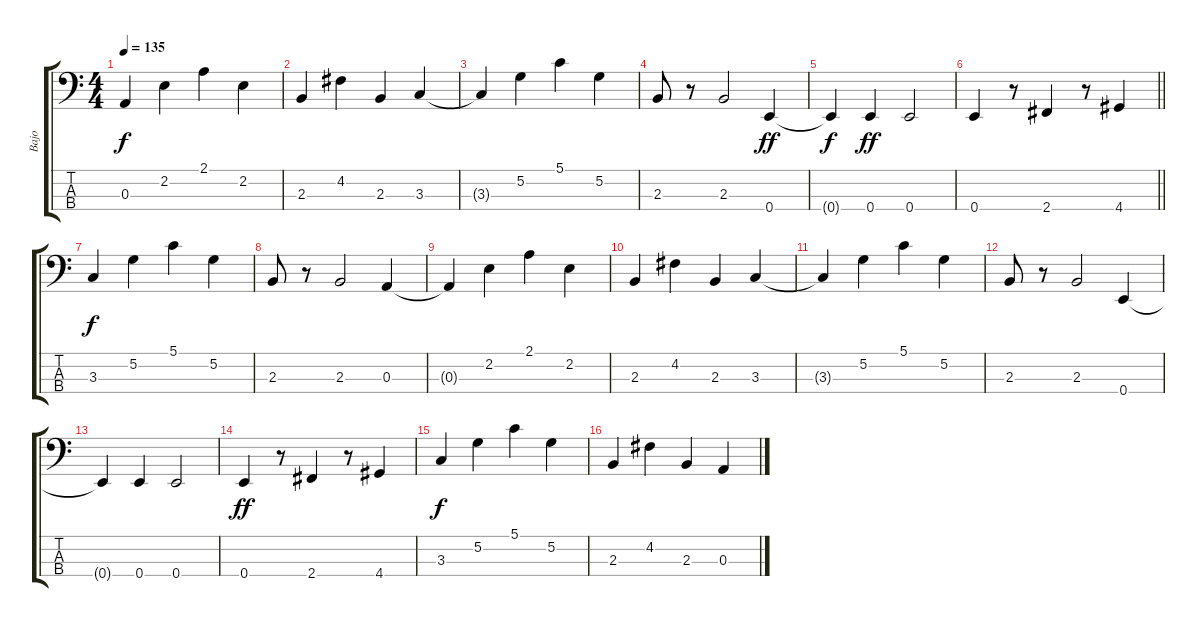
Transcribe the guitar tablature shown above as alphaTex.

\track ("Bajo" "Bajo") {instrument electricbassfinger}
\staff {score tabs}
\tuning (G2 D2 A1 E1) {hide}
\ts (4 4)
\tempo 135
\clef f4
\ks c
0.3{t}.4{dy f} 2.2.4 2.1.4 2.2.4 |
2.3.4 4.2.4 2.3.4 3.3.4 |
3.3{t}.4 5.2.4 5.1.4 5.2.4 |
2.3.8 r.8 2.3.2 0.4.4{dy ff} |
0.4{t}.4{dy f} 0.4.4{dy ff} 0.4.2 |
\barLineRight lightlight
0.4.4 r.8 2.4.4 r.8 4.4.4 |
3.3.4{dy f} 5.2.4 5.1.4 5.2.4 |
2.3.8 r.8 2.3.2 0.3.4 |
0.3{t}.4 2.2.4 2.1.4 2.2.4 |
2.3.4 4.2.4 2.3.4 3.3.4 |
3.3{t}.4 5.2.4 5.1.4 5.2.4 |
2.3.8 r.8 2.3.2 0.4.4 |
0.4{t}.4 0.4.4 0.4.2 |
0.4.4{dy ff} r.8 2.4.4 r.8 4.4.4 |
3.3.4{dy f} 5.2.4 5.1.4 5.2.4 |
2.3.4 4.2.4 2.3.4 0.3.4
